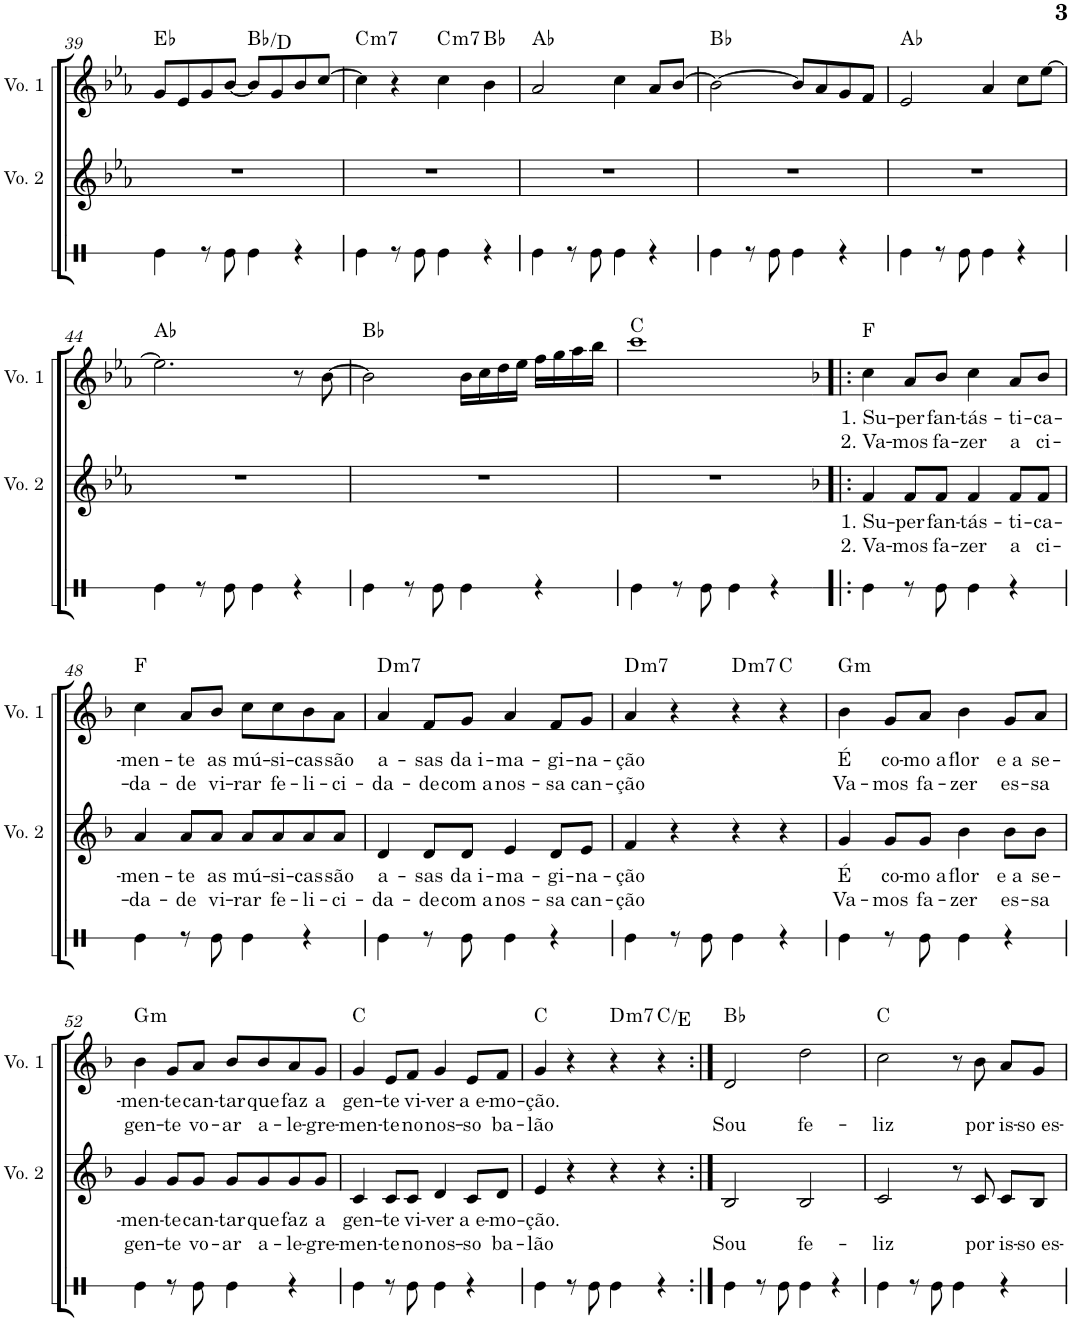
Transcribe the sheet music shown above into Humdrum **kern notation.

**kern	**kern	**text	**text	**kern	**text	**text	**harte
*part3	*part2	*part2	*part2	*part1	*part1	*part1	*part1
*staff3	*staff2	*staff2	*staff2	*staff1	*staff1	*staff1	*
*I"Voz 3	*I"Voz 2	*	*	*I"Voz 1	*	*	*
*	*I'Vo. 2	*	*	*I'Vo. 1	*	*	*
!!LO:PB:g=z
*clefX	*clefG2	*	*	*clefG2	*	*	*
*k[b-e-a-]	*k[b-e-a-]	*	*	*k[b-e-a-]	*	*	*
*M4/4	*M4/4	*	*	*M4/4	*	*	*
=39	=39	=39	=39	=39	=39	=39	=39
4Re\	1r	.	.	8g/L	.	.	Eb:maj
.	.	.	.	8e-/	.	.	.
8r	.	.	.	8g/	.	.	.
8Re\	.	.	.	[8b-/J	.	.	.
4Re\	.	.	.	8b-/L]	.	.	Bb:maj/3
.	.	.	.	8g/	.	.	.
4r	.	.	.	8b-/	.	.	.
.	.	.	.	[8cc/J	.	.	.
=40	=40	=40	=40	=40	=40	=40	=40
!	!	!	!	!	!	!	!LO:H:kt=m7
4Re\	1r	.	.	4cc\]	.	.	C:min7
8r	.	.	.	4r	.	.	.
8Re\	.	.	.	.	.	.	.
!	!	!	!	!	!	!	!LO:H:kt=m7
4Re\	.	.	.	4cc\	.	.	C:min7
4r	.	.	.	4b-\	.	.	Bb:maj
=41	=41	=41	=41	=41	=41	=41	=41
4Re\	1r	.	.	2a-/	.	.	Ab:maj
8r	.	.	.	.	.	.	.
8Re\	.	.	.	.	.	.	.
4Re\	.	.	.	4cc\	.	.	.
4r	.	.	.	8a-/L	.	.	.
.	.	.	.	[8b-/J	.	.	.
=42	=42	=42	=42	=42	=42	=42	=42
4Re\	1r	.	.	2b-\_	.	.	Bb:maj
8r	.	.	.	.	.	.	.
8Re\	.	.	.	.	.	.	.
4Re\	.	.	.	8b-/L]	.	.	.
.	.	.	.	8a-/	.	.	.
4r	.	.	.	8g/	.	.	.
.	.	.	.	8f/J	.	.	.
=43	=43	=43	=43	=43	=43	=43	=43
4Re\	1r	.	.	2e-/	.	.	Ab:maj
8r	.	.	.	.	.	.	.
8Re\	.	.	.	.	.	.	.
4Re\	.	.	.	4a-/	.	.	.
4r	.	.	.	8cc\L	.	.	.
.	.	.	.	[8ee-\J	.	.	.
!!LO:LB:g=z
=44	=44	=44	=44	=44	=44	=44	=44
4Re\	1r	.	.	2.ee-\]	.	.	Ab:maj
8r	.	.	.	.	.	.	.
8Re\	.	.	.	.	.	.	.
4Re\	.	.	.	.	.	.	.
4r	.	.	.	8r	.	.	.
.	.	.	.	[8b-\	.	.	.
=45	=45	=45	=45	=45	=45	=45	=45
4Re\	1r	.	.	2b-\]	.	.	Bb:maj
8r	.	.	.	.	.	.	.
8Re\	.	.	.	.	.	.	.
4Re\	.	.	.	16b-\LL	.	.	.
.	.	.	.	16cc\	.	.	.
.	.	.	.	16dd\	.	.	.
.	.	.	.	16ee-\JJ	.	.	.
4r	.	.	.	16ff\LL	.	.	.
.	.	.	.	16gg\	.	.	.
.	.	.	.	16aa-\	.	.	.
.	.	.	.	16bb-\JJ	.	.	.
=46	=46	=46	=46	=46	=46	=46	=46
4Re\	1r	.	.	1ccc	.	.	C:maj
8r	.	.	.	.	.	.	.
8Re\	.	.	.	.	.	.	.
4Re\	.	.	.	.	.	.	.
4r	.	.	.	.	.	.	.
=47!|:	=47!|:	=47!|:	=47!|:	=47!|:	=47!|:	=47!|:	=47!|:
*k[b-]	*k[b-]	*	*	*k[b-]	*	*	*
!	!	!LO:LY:b	!LO:LY:b	!	!LO:LY:b	!LO:LY:b	!
4Re\	4f/	1. Su-	2. Va-	4cc\	1. Su-	2. Va-	F:maj
!	!	!LO:LY:b	!LO:LY:b	!	!LO:LY:b	!LO:LY:b	!
8r	8f/L	-per	-mos	8a/L	-per	-mos	.
!	!	!LO:LY:b	!LO:LY:b	!	!LO:LY:b	!LO:LY:b	!
8Re\	8f/J	fan-	fa-	8b-/J	fan-	fa-	.
!	!	!LO:LY:b	!LO:LY:b	!	!LO:LY:b	!LO:LY:b	!
4Re\	4f/	-tás-	-zer	4cc\	-tás-	-zer	.
!	!	!LO:LY:b	!LO:LY:b	!	!LO:LY:b	!LO:LY:b	!
4r	8f/L	-ti-	a	8a/L	-ti-	a	.
!	!	!LO:LY:b	!LO:LY:b	!	!LO:LY:b	!LO:LY:b	!
.	8f/J	-ca-	ci-	8b-/J	-ca-	ci-	.
!!LO:LB:g=z
=48	=48	=48	=48	=48	=48	=48	=48
!	!	!LO:LY:b	!LO:LY:b	!	!LO:LY:b	!LO:LY:b	!
4Re\	4a/	-men-	-da-	4cc\	-men-	-da-	F:maj
!	!	!LO:LY:b	!LO:LY:b	!	!LO:LY:b	!LO:LY:b	!
8r	8a/L	-te	-de	8a/L	-te	-de	.
!	!	!LO:LY:b	!LO:LY:b	!	!LO:LY:b	!LO:LY:b	!
8Re\	8a/J	as	vi-	8b-/J	as	vi-	.
!	!	!LO:LY:b	!LO:LY:b	!	!LO:LY:b	!LO:LY:b	!
4Re\	8a/L	mú-	-rar	8cc\L	mú-	-rar	.
!	!	!LO:LY:b	!LO:LY:b	!	!LO:LY:b	!LO:LY:b	!
.	8a/	-si-	fe-	8cc\	-si-	fe-	.
!	!	!LO:LY:b	!LO:LY:b	!	!LO:LY:b	!LO:LY:b	!
4r	8a/	-cas	-li-	8b-\	-cas	-li-	.
!	!	!LO:LY:b	!LO:LY:b	!	!LO:LY:b	!LO:LY:b	!
.	8a/J	são	-ci-	8a\J	são	-ci-	.
=49	=49	=49	=49	=49	=49	=49	=49
!	!	!LO:LY:b	!LO:LY:b	!	!LO:LY:b	!LO:LY:b	!LO:H:kt=m7
4Re\	4d/	a-	-da-	4a/	a-	-da-	D:min7
!	!	!LO:LY:b	!LO:LY:b	!	!LO:LY:b	!LO:LY:b	!
8r	8d/L	-sas	-de	8f/L	-sas	-de	.
!	!	!LO:LY:b	!LO:LY:b	!	!LO:LY:b	!LO:LY:b	!
8Re\	8d/J	da i-	com a	8g/J	da i-	com a	.
!	!	!LO:LY:b	!LO:LY:b	!	!LO:LY:b	!LO:LY:b	!
4Re\	4e/	-ma-	nos-	4a/	-ma-	nos-	.
!	!	!LO:LY:b	!LO:LY:b	!	!LO:LY:b	!LO:LY:b	!
4r	8d/L	-gi-	-sa	8f/L	-gi-	-sa	.
!	!	!LO:LY:b	!LO:LY:b	!	!LO:LY:b	!LO:LY:b	!
.	8e/J	-na-	can-	8g/J	-na-	can-	.
=50	=50	=50	=50	=50	=50	=50	=50
!	!	!LO:LY:b	!LO:LY:b	!	!LO:LY:b	!LO:LY:b	!LO:H:kt=m7
4Re\	4f/	-ção	-ção	4a/	-ção	-ção	D:min7
8r	4r	.	.	4r	.	.	.
8Re\	.	.	.	.	.	.	.
!	!	!	!	!	!	!	!LO:H:kt=m7
4Re\	4r	.	.	4r	.	.	D:min7
4r	4r	.	.	4r	.	.	C:maj
=51	=51	=51	=51	=51	=51	=51	=51
!	!	!LO:LY:b	!LO:LY:b	!	!LO:LY:b	!LO:LY:b	!LO:H:kt=m
4Re\	4g/	É	Va-	4b-\	É	Va-	G:min
!	!	!LO:LY:b	!LO:LY:b	!	!LO:LY:b	!LO:LY:b	!
8r	8g/L	co-	-mos	8g/L	co-	-mos	.
!	!	!LO:LY:b	!LO:LY:b	!	!LO:LY:b	!LO:LY:b	!
8Re\	8g/J	-mo a	fa-	8a/J	-mo a	fa-	.
!	!	!LO:LY:b	!LO:LY:b	!	!LO:LY:b	!LO:LY:b	!
4Re\	4b-\	flor	-zer	4b-\	flor	-zer	.
!	!	!LO:LY:b	!LO:LY:b	!	!LO:LY:b	!LO:LY:b	!
4r	8b-\L	e a	es-	8g/L	e a	es-	.
!	!	!LO:LY:b	!LO:LY:b	!	!LO:LY:b	!LO:LY:b	!
.	8b-\J	se-	-sa	8a/J	se-	-sa	.
!!LO:LB:g=z
=52	=52	=52	=52	=52	=52	=52	=52
!	!	!LO:LY:b	!LO:LY:b	!	!LO:LY:b	!LO:LY:b	!LO:H:kt=m
4Re\	4g/	-men-	gen-	4b-\	-men-	gen-	G:min
!	!	!LO:LY:b	!LO:LY:b	!	!LO:LY:b	!LO:LY:b	!
8r	8g/L	-te	-te	8g/L	-te	-te	.
!	!	!LO:LY:b	!LO:LY:b	!	!LO:LY:b	!LO:LY:b	!
8Re\	8g/J	can-	vo-	8a/J	can-	vo-	.
!	!	!LO:LY:b	!LO:LY:b	!	!LO:LY:b	!LO:LY:b	!
4Re\	8g/L	-tar	-ar	8b-/L	-tar	-ar	.
!	!	!LO:LY:b	!LO:LY:b	!	!LO:LY:b	!LO:LY:b	!
.	8g/	que	a-	8b-/	que	a-	.
!	!	!LO:LY:b	!LO:LY:b	!	!LO:LY:b	!LO:LY:b	!
4r	8g/	faz	-le-	8a/	faz	-le-	.
!	!	!LO:LY:b	!LO:LY:b	!	!LO:LY:b	!LO:LY:b	!
.	8g/J	a	-gre-	8g/J	a	-gre-	.
=53	=53	=53	=53	=53	=53	=53	=53
!	!	!LO:LY:b	!LO:LY:b	!	!LO:LY:b	!LO:LY:b	!
4Re\	4c/	gen-	-men-	4g/	gen-	-men-	C:maj
!	!	!LO:LY:b	!LO:LY:b	!	!LO:LY:b	!LO:LY:b	!
8r	8c/L	-te	-te	8e/L	-te	-te	.
!	!	!LO:LY:b	!LO:LY:b	!	!LO:LY:b	!LO:LY:b	!
8Re\	8c/J	vi-	no	8f/J	vi-	no	.
!	!	!LO:LY:b	!LO:LY:b	!	!LO:LY:b	!LO:LY:b	!
4Re\	4d/	-ver	nos-	4g/	-ver	nos-	.
!	!	!LO:LY:b	!LO:LY:b	!	!LO:LY:b	!LO:LY:b	!
4r	8c/L	a e-	-so	8e/L	a e-	-so	.
!	!	!LO:LY:b	!LO:LY:b	!	!LO:LY:b	!LO:LY:b	!
.	8d/J	-mo-	ba-	8f/J	-mo-	ba-	.
=54	=54	=54	=54	=54	=54	=54	=54
!	!	!LO:LY:b	!LO:LY:b	!	!LO:LY:b	!LO:LY:b	!
4Re\	4e/	-ção.	-lão	4g/	-ção.	-lão	C:maj
8r	4r	.	.	4r	.	.	.
8Re\	.	.	.	.	.	.	.
!	!	!	!	!	!	!	!LO:H:kt=m7
4Re\	4r	.	.	4r	.	.	D:min7
4r	4r	.	.	4r	.	.	C:maj/3
=55:|!	=55:|!	=55:|!	=55:|!	=55:|!	=55:|!	=55:|!	=55:|!
!	!	!	!LO:LY:b	!	!	!LO:LY:b	!
4Re\	2B-/	.	Sou	2d/	.	Sou	Bb:maj
8r	.	.	.	.	.	.	.
8Re\	.	.	.	.	.	.	.
!	!	!	!LO:LY:b	!	!	!LO:LY:b	!
4Re\	2B-/	.	fe-	2dd\	.	fe-	.
4r	.	.	.	.	.	.	.
=56	=56	=56	=56	=56	=56	=56	=56
!	!	!	!LO:LY:b	!	!	!LO:LY:b	!
4Re\	2c/	.	-liz	2cc\	.	-liz	C:maj
8r	.	.	.	.	.	.	.
8Re\	.	.	.	.	.	.	.
4Re\	8r	.	.	8r	.	.	.
!	!	!	!LO:LY:b	!	!	!LO:LY:b	!
.	8c/	.	por	8b-\	.	por	.
!	!	!	!LO:LY:b	!	!	!LO:LY:b	!
4r	8c/L	.	is-	8a/L	.	is-	.
!	!	!	!LO:LY:b	!	!	!LO:LY:b	!
.	8B-/J	.	-so es-	8g/J	.	-so es-	.
=	=	=	=	=	=	=	=
*-	*-	*-	*-	*-	*-	*-	*-
